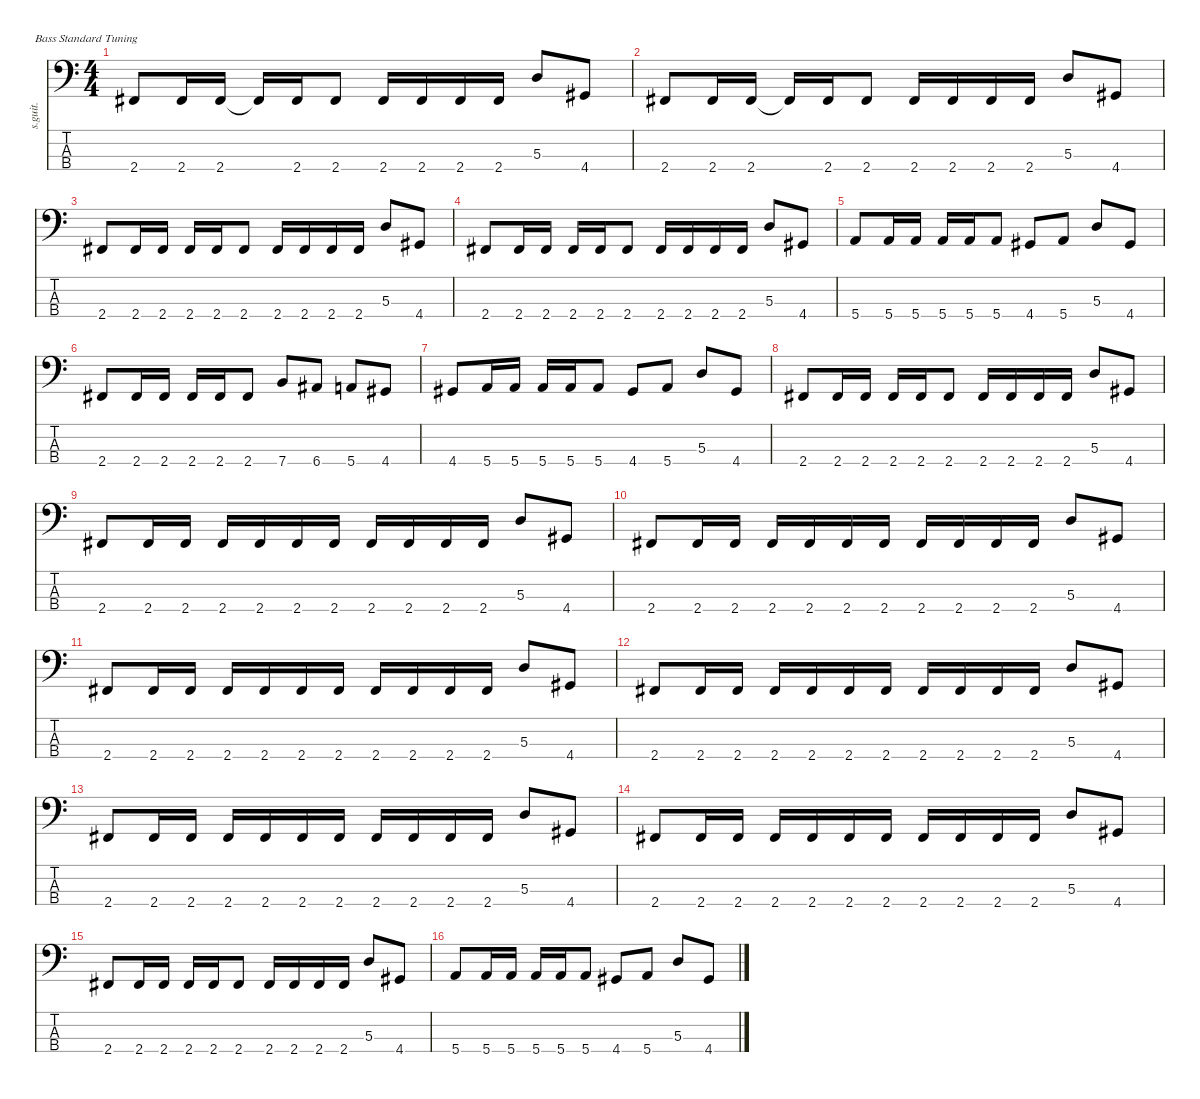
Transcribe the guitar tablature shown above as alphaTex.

\defaultSystemsLayout 4
\hideDynamics
\bracketExtendMode nobrackets
\track ("" "s.guit.") {instrument electricbassfinger}
\staff {score tabs}
\tuning (G2 D2 A1 E1)
\ts (4 4)
\tempo (150 hide)
\clef f4
\ks c
2.4{acc #}.8{dy mf} 2.4{acc #}.16 2.4{acc #}.16 2.4{t acc #}.16 2.4{acc #}.16 2.4{acc #}.8 2.4{acc #}.16 2.4{acc #}.16 2.4{acc #}.16 2.4{acc #}.16 5.3.8 4.4{acc #}.8 |
2.4{acc #}.8 2.4{acc #}.16 2.4{acc #}.16 2.4{t acc #}.16 2.4{acc #}.16 2.4{acc #}.8 2.4{acc #}.16 2.4{acc #}.16 2.4{acc #}.16 2.4{acc #}.16 5.3.8 4.4{acc #}.8 |
2.4{acc #}.8 2.4{acc #}.16 2.4{acc #}.16 2.4{acc #}.16 2.4{acc #}.16 2.4{acc #}.8 2.4{acc #}.16 2.4{acc #}.16 2.4{acc #}.16 2.4{acc #}.16 5.3.8 4.4{acc #}.8 |
2.4{acc #}.8 2.4{acc #}.16 2.4{acc #}.16 2.4{acc #}.16 2.4{acc #}.16 2.4{acc #}.8 2.4{acc #}.16 2.4{acc #}.16 2.4{acc #}.16 2.4{acc #}.16 5.3.8 4.4{acc #}.8 |
5.4.8 5.4.16 5.4.16 5.4.16 5.4.16 5.4.8 4.4{acc #}.8 5.4.8 5.3.8 4.4{acc #}.8 |
2.4{acc #}.8 2.4{acc #}.16 2.4{acc #}.16 2.4{acc #}.16 2.4{acc #}.16 2.4{acc #}.8 7.4.8 6.4{acc #}.8 5.4.8 4.4{acc #}.8 |
4.4{acc #}.8 5.4.16 5.4.16 5.4.16 5.4.16 5.4.8 4.4{acc #}.8 5.4.8 5.3.8 4.4{acc #}.8 |
2.4{acc #}.8 2.4{acc #}.16 2.4{acc #}.16 2.4{acc #}.16 2.4{acc #}.16 2.4{acc #}.8 2.4{acc #}.16 2.4{acc #}.16 2.4{acc #}.16 2.4{acc #}.16 5.3.8 4.4{acc #}.8 |
2.4{acc #}.8 2.4{acc #}.16 2.4{acc #}.16 2.4{acc #}.16 2.4{acc #}.16 2.4{acc #}.16 2.4{acc #}.16 2.4{acc #}.16 2.4{acc #}.16 2.4{acc #}.16 2.4{acc #}.16 5.3.8 4.4{acc #}.8 |
2.4{acc #}.8 2.4{acc #}.16 2.4{acc #}.16 2.4{acc #}.16 2.4{acc #}.16 2.4{acc #}.16 2.4{acc #}.16 2.4{acc #}.16 2.4{acc #}.16 2.4{acc #}.16 2.4{acc #}.16 5.3.8 4.4{acc #}.8 |
2.4{acc #}.8 2.4{acc #}.16 2.4{acc #}.16 2.4{acc #}.16 2.4{acc #}.16 2.4{acc #}.16 2.4{acc #}.16 2.4{acc #}.16 2.4{acc #}.16 2.4{acc #}.16 2.4{acc #}.16 5.3.8 4.4{acc #}.8 |
2.4{acc #}.8 2.4{acc #}.16 2.4{acc #}.16 2.4{acc #}.16 2.4{acc #}.16 2.4{acc #}.16 2.4{acc #}.16 2.4{acc #}.16 2.4{acc #}.16 2.4{acc #}.16 2.4{acc #}.16 5.3.8 4.4{acc #}.8 |
2.4{acc #}.8 2.4{acc #}.16 2.4{acc #}.16 2.4{acc #}.16 2.4{acc #}.16 2.4{acc #}.16 2.4{acc #}.16 2.4{acc #}.16 2.4{acc #}.16 2.4{acc #}.16 2.4{acc #}.16 5.3.8 4.4{acc #}.8 |
2.4{acc #}.8 2.4{acc #}.16 2.4{acc #}.16 2.4{acc #}.16 2.4{acc #}.16 2.4{acc #}.16 2.4{acc #}.16 2.4{acc #}.16 2.4{acc #}.16 2.4{acc #}.16 2.4{acc #}.16 5.3.8 4.4{acc #}.8 |
2.4{acc #}.8 2.4{acc #}.16 2.4{acc #}.16 2.4{acc #}.16 2.4{acc #}.16 2.4{acc #}.8 2.4{acc #}.16 2.4{acc #}.16 2.4{acc #}.16 2.4{acc #}.16 5.3.8 4.4{acc #}.8 |
5.4.8 5.4.16 5.4.16 5.4.16 5.4.16 5.4.8 4.4{acc #}.8 5.4.8 5.3.8 4.4{acc #}.8
